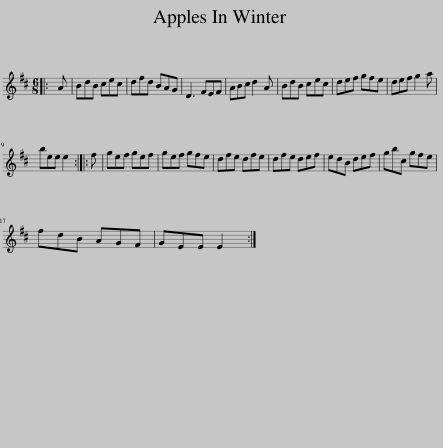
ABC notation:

X:1
L:1/8
M:6/8
I:linebreak $
K:D
V:1 treble
V:1
|: A | BdB cec | dfd BAG | D3 FEF | ABc d2 A | %5
 BdB cec | def gfe | def g2 a |$ bee e2 :: f | %10
 gef gef | gef gfe | dfe dfe | dfe def | edB def | %15
 gbc gfe |$ fdB AGF | GEE E2 :| %18
